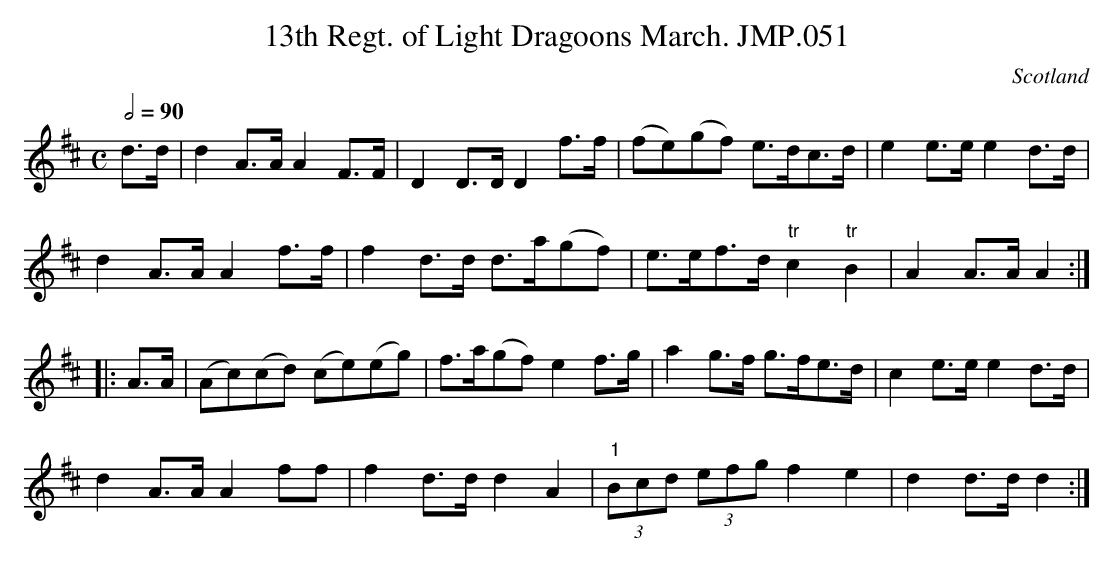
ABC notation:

X:1
T:13th Regt. of Light Dragoons March. JMP.051
M:C
L:1/8
Q:1/2=90
O:Scotland
K:D major
d>d | d2 A>A A2 F>F | D2  D>D D2 f>f |\
(fe)(gf) e>dc>d | e2 e>e e2 d>d |!
d2 A>A A2 f>f | f2 d>d d>a(gf) |\
e>ef>d "tr"c2 "tr" B2 | A2 A>A A2 :|!
|:A>A | (Ac)(cd) (ce)(eg) | f>a(gf) e2 f>g | a2 g>f g>fe>d |\
c2 e>e e2 d>d  |!
d2 A>A A2 ff | f2 d>d d2 A2 |"1" (3Bcd (3efg f2 e2 | d2 d>d d2 :|
